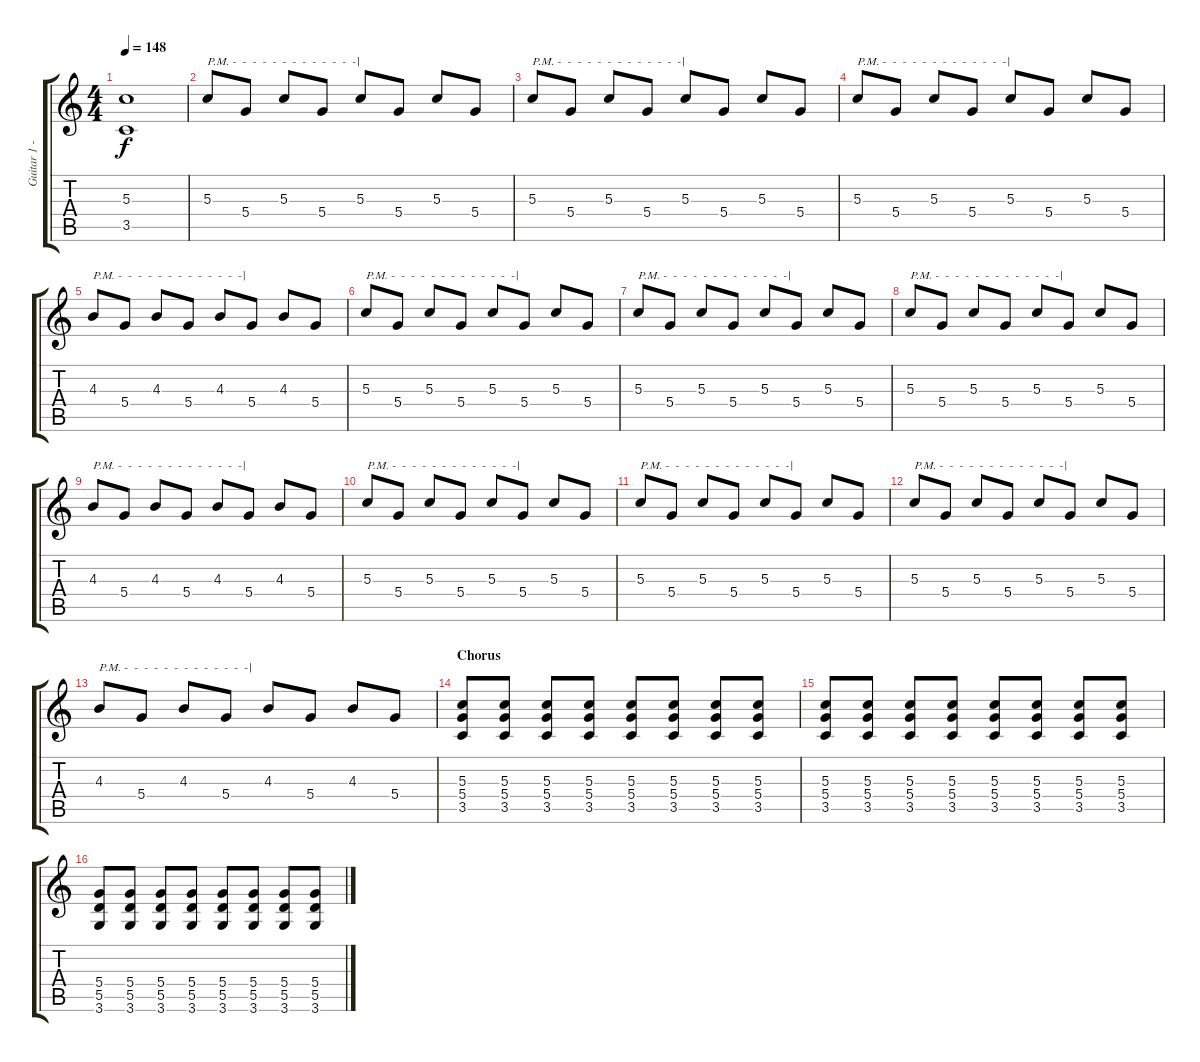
\track ("Guitar 1 - Distortion" "Guitar 1 -") {instrument distortionguitar}
\staff {score tabs}
\tuning (E4 B3 G3 D3 A2 E2) {hide}
\ts (4 4)
\tempo 148
\clef g2
\ks c
(5.3{t} 3.5{t}).1{dy f} |
5.3.8{txt "P.M. -  -  -  -  -  -  -  -  -  -  -  -  -|"} 5.4.8 5.3.8 5.4.8 5.3.8 5.4.8 5.3.8 5.4.8 |
5.3.8{txt "P.M. -  -  -  -  -  -  -  -  -  -  -  -  -|"} 5.4.8 5.3.8 5.4.8 5.3.8 5.4.8 5.3.8 5.4.8 |
5.3.8{txt "P.M. -  -  -  -  -  -  -  -  -  -  -  -  -|"} 5.4.8 5.3.8 5.4.8 5.3.8 5.4.8 5.3.8 5.4.8 |
4.3.8{txt "P.M. -  -  -  -  -  -  -  -  -  -  -  -  -|"} 5.4.8 4.3.8 5.4.8 4.3.8 5.4.8 4.3.8 5.4.8 |
5.3.8{txt "P.M. -  -  -  -  -  -  -  -  -  -  -  -  -|"} 5.4.8 5.3.8 5.4.8 5.3.8 5.4.8 5.3.8 5.4.8 |
5.3.8{txt "P.M. -  -  -  -  -  -  -  -  -  -  -  -  -|"} 5.4.8 5.3.8 5.4.8 5.3.8 5.4.8 5.3.8 5.4.8 |
5.3.8{txt "P.M. -  -  -  -  -  -  -  -  -  -  -  -  -|"} 5.4.8 5.3.8 5.4.8 5.3.8 5.4.8 5.3.8 5.4.8 |
4.3.8{txt "P.M. -  -  -  -  -  -  -  -  -  -  -  -  -|"} 5.4.8 4.3.8 5.4.8 4.3.8 5.4.8 4.3.8 5.4.8 |
5.3.8{txt "P.M. -  -  -  -  -  -  -  -  -  -  -  -  -|"} 5.4.8 5.3.8 5.4.8 5.3.8 5.4.8 5.3.8 5.4.8 |
5.3.8{txt "P.M. -  -  -  -  -  -  -  -  -  -  -  -  -|"} 5.4.8 5.3.8 5.4.8 5.3.8 5.4.8 5.3.8 5.4.8 |
5.3.8{txt "P.M. -  -  -  -  -  -  -  -  -  -  -  -  -|"} 5.4.8 5.3.8 5.4.8 5.3.8 5.4.8 5.3.8 5.4.8 |
4.3.8{txt "P.M. -  -  -  -  -  -  -  -  -  -  -  -  -|"} 5.4.8 4.3.8 5.4.8 4.3.8 5.4.8 4.3.8 5.4.8 |
\section ("" "Chorus")
(5.3 5.4 3.5).8 (5.3 5.4 3.5).8 (5.3 5.4 3.5).8 (5.3 5.4 3.5).8 (5.3 5.4 3.5).8 (5.3 5.4 3.5).8 (5.3 5.4 3.5).8 (5.3 5.4 3.5).8 |
(5.3 5.4 3.5).8 (5.3 5.4 3.5).8 (5.3 5.4 3.5).8 (5.3 5.4 3.5).8 (5.3 5.4 3.5).8 (5.3 5.4 3.5).8 (5.3 5.4 3.5).8 (5.3 5.4 3.5).8 |
(5.4 5.5 3.6).8 (5.4 5.5 3.6).8 (5.4 5.5 3.6).8 (5.4 5.5 3.6).8 (5.4 5.5 3.6).8 (5.4 5.5 3.6).8 (5.4 5.5 3.6).8 (5.4 5.5 3.6).8
